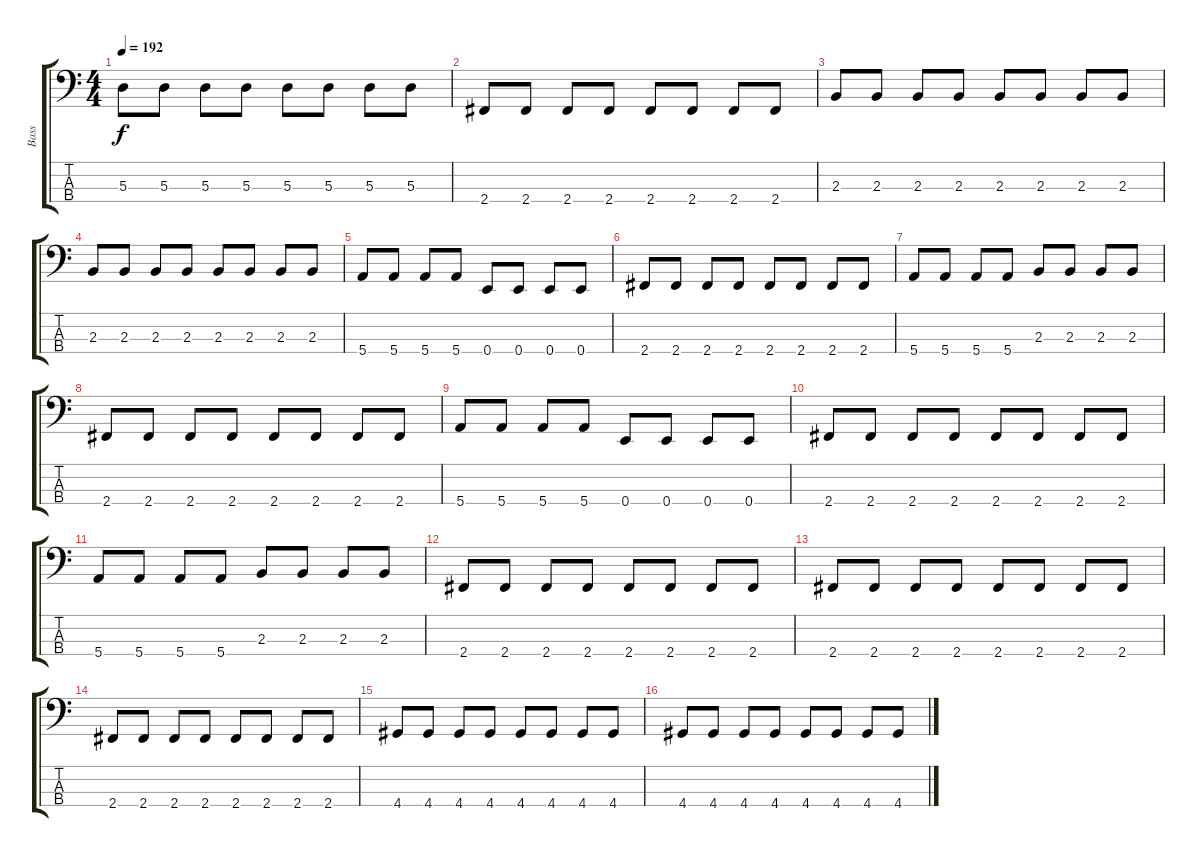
\track ("Bass" "Bass") {instrument electricbasspick}
\staff {score tabs}
\tuning (G2 D2 A1 E1) {hide}
\ts (4 4)
\tempo 192
\clef f4
\ks c
5.3.8{dy f} 5.3.8 5.3.8 5.3.8 5.3.8 5.3.8 5.3.8 5.3.8 |
2.4.8 2.4.8 2.4.8 2.4.8 2.4.8 2.4.8 2.4.8 2.4.8 |
2.3.8 2.3.8 2.3.8 2.3.8 2.3.8 2.3.8 2.3.8 2.3.8 |
2.3.8 2.3.8 2.3.8 2.3.8 2.3.8 2.3.8 2.3.8 2.3.8 |
5.4.8 5.4.8 5.4.8 5.4.8 0.4.8 0.4.8 0.4.8 0.4.8 |
2.4.8 2.4.8 2.4.8 2.4.8 2.4.8 2.4.8 2.4.8 2.4.8 |
5.4.8 5.4.8 5.4.8 5.4.8 2.3.8 2.3.8 2.3.8 2.3.8 |
2.4.8 2.4.8 2.4.8 2.4.8 2.4.8 2.4.8 2.4.8 2.4.8 |
5.4.8 5.4.8 5.4.8 5.4.8 0.4.8 0.4.8 0.4.8 0.4.8 |
2.4.8 2.4.8 2.4.8 2.4.8 2.4.8 2.4.8 2.4.8 2.4.8 |
5.4.8 5.4.8 5.4.8 5.4.8 2.3.8 2.3.8 2.3.8 2.3.8 |
2.4.8 2.4.8 2.4.8 2.4.8 2.4.8 2.4.8 2.4.8 2.4.8 |
2.4.8 2.4.8 2.4.8 2.4.8 2.4.8 2.4.8 2.4.8 2.4.8 |
2.4.8 2.4.8 2.4.8 2.4.8 2.4.8 2.4.8 2.4.8 2.4.8 |
4.4.8 4.4.8 4.4.8 4.4.8 4.4.8 4.4.8 4.4.8 4.4.8 |
4.4.8 4.4.8 4.4.8 4.4.8 4.4.8 4.4.8 4.4.8 4.4.8
